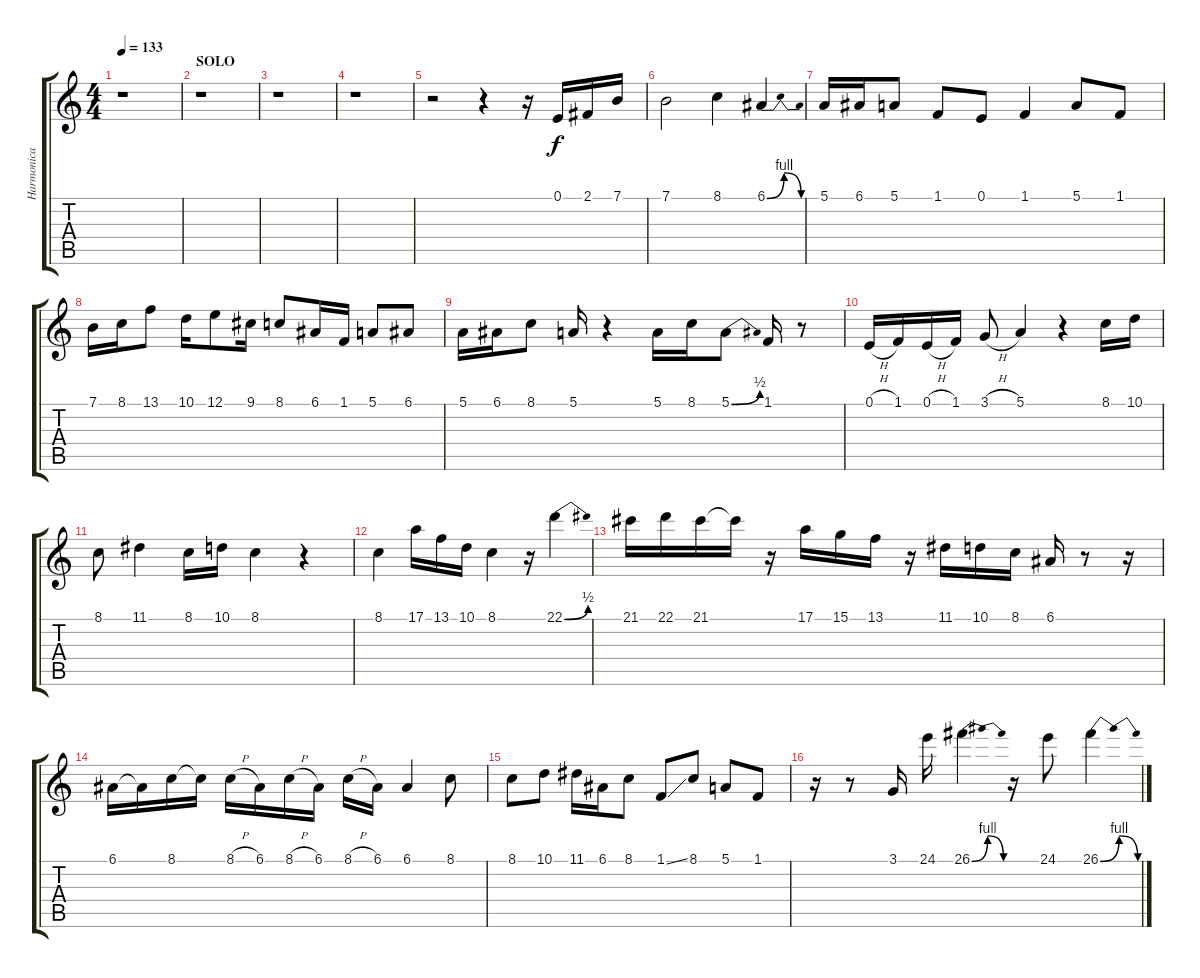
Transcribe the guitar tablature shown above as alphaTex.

\track ("Harmonica" "Harmonica") {instrument harmonica}
\staff {score tabs}
\tuning (E4 B3 G3 D3 A2 E2) {hide}
\ts (4 4)
\tempo 133
\clef g2
\ks c
r.1{dy f} |
\section ("" "SOLO")
r.1 |
r.1 |
r.1 |
r.2 r.4 r.16 0.1.16 2.1.16 7.1.16 |
7.1.2 8.1.4 6.1{be (bendrelease 0 0 30 4 30 4 60 0)}.4 |
5.1.16 6.1.16 5.1.8 1.1.8 0.1.8 1.1.4 5.1.8 1.1.8 |
7.1.16 8.1.16 13.1.8 10.1.16 12.1.8 9.1.16 8.1.8 6.1.16 1.1.16 5.1.8 6.1.8 |
5.1.16 6.1.16 8.1.8 5.1.16 r.4 5.1.16 8.1.16 5.1{be (bend 0 0 60 2)}.8 1.1.16 r.8 |
0.1{h}.16 1.1.16 0.1{h}.16 1.1.16 3.1{h}.8 5.1.4 r.4 8.1.16 10.1.16 |
8.1.8 11.1.4 8.1.16 10.1.16 8.1.4 r.4 |
8.1.4 17.1.16 13.1.16 10.1.16 8.1.4 r.16 22.1{be (bend 0 0 60 2)}.4 |
21.1.16 22.1.16 21.1.16 21.1{t}.16 r.16 17.1.16 15.1.16 13.1.16 r.16 11.1.16 10.1.16 8.1.16 6.1.16 r.8 r.16 |
6.1.16 6.1{t}.16 8.1.16 8.1{t}.16 8.1{h}.16 6.1.16 8.1{h}.16 6.1.16 8.1{h}.16 6.1.16 6.1.4 8.1.8 |
8.1.8 10.1.8 11.1.16 6.1.16 8.1.8 1.1{ss}.8 8.1.8 5.1.8 1.1.8 |
r.16 r.8 3.1.16 24.1.16 26.1{be (bendrelease 0 0 30 4 30 4 60 0)}.4 r.16 24.1.8 26.1{be (bendrelease 0 0 30 4 30 4 60 0)}.4
